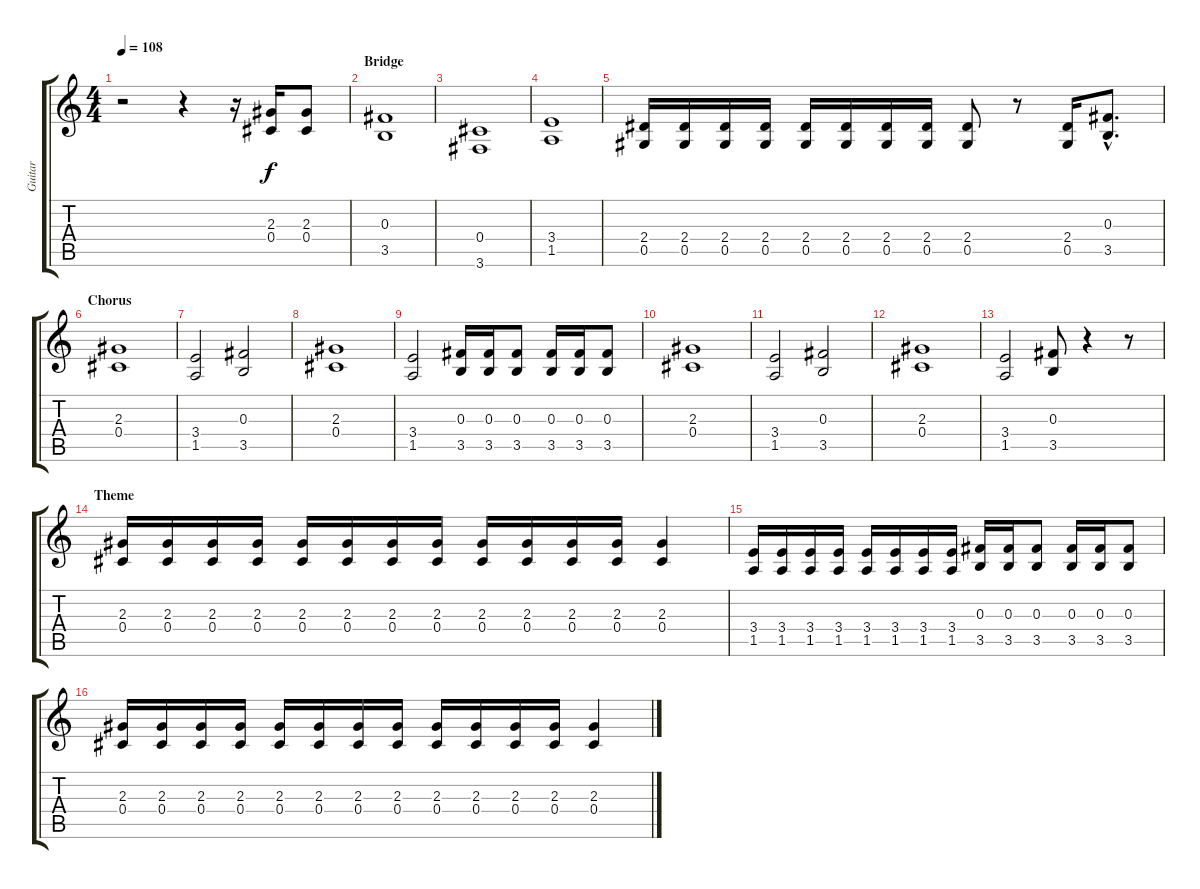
\track ("Guitar" "Guitar") {instrument distortionguitar}
\staff {score tabs}
\tuning (Eb4 Bb3 Gb3 Db3 Ab2 Eb2) {hide}
\ts (4 4)
\tempo 108
\clef g2
\ks c
r.2{dy f} r.4 r.16 (2.3 0.4).16 (2.3 0.4).8 |
\section ("" "Bridge")
(0.3 3.5).1 |
(0.4 3.6).1 |
(3.4 1.5).1 |
(2.4 0.5).16 (2.4 0.5).16 (2.4 0.5).16 (2.4 0.5).16 (2.4 0.5).16 (2.4 0.5).16 (2.4 0.5).16 (2.4 0.5).16 (2.4 0.5).8 r.8 (2.4 0.5).16 (0.3{hac} 3.5{hac}).8{d} |
\section ("" "Chorus")
(2.3 0.4).1 |
(3.4 1.5).2 (0.3 3.5).2 |
(2.3 0.4).1 |
(3.4 1.5).2 (0.3 3.5).16 (0.3 3.5).16 (0.3 3.5).8 (0.3 3.5).16 (0.3 3.5).16 (0.3 3.5).8 |
(2.3 0.4).1 |
(3.4 1.5).2 (0.3 3.5).2 |
(2.3 0.4).1 |
(3.4 1.5).2 (0.3 3.5).8 r.4 r.8 |
\section ("" "Theme")
(2.3 0.4).16 (2.3 0.4).16 (2.3 0.4).16 (2.3 0.4).16 (2.3 0.4).16 (2.3 0.4).16 (2.3 0.4).16 (2.3 0.4).16 (2.3 0.4).16 (2.3 0.4).16 (2.3 0.4).16 (2.3 0.4).16 (2.3 0.4).4 |
(3.4 1.5).16 (3.4 1.5).16 (3.4 1.5).16 (3.4 1.5).16 (3.4 1.5).16 (3.4 1.5).16 (3.4 1.5).16 (3.4 1.5).16 (0.3 3.5).16 (0.3 3.5).16 (0.3 3.5).8 (0.3 3.5).16 (0.3 3.5).16 (0.3 3.5).8 |
(2.3 0.4).16 (2.3 0.4).16 (2.3 0.4).16 (2.3 0.4).16 (2.3 0.4).16 (2.3 0.4).16 (2.3 0.4).16 (2.3 0.4).16 (2.3 0.4).16 (2.3 0.4).16 (2.3 0.4).16 (2.3 0.4).16 (2.3 0.4).4
